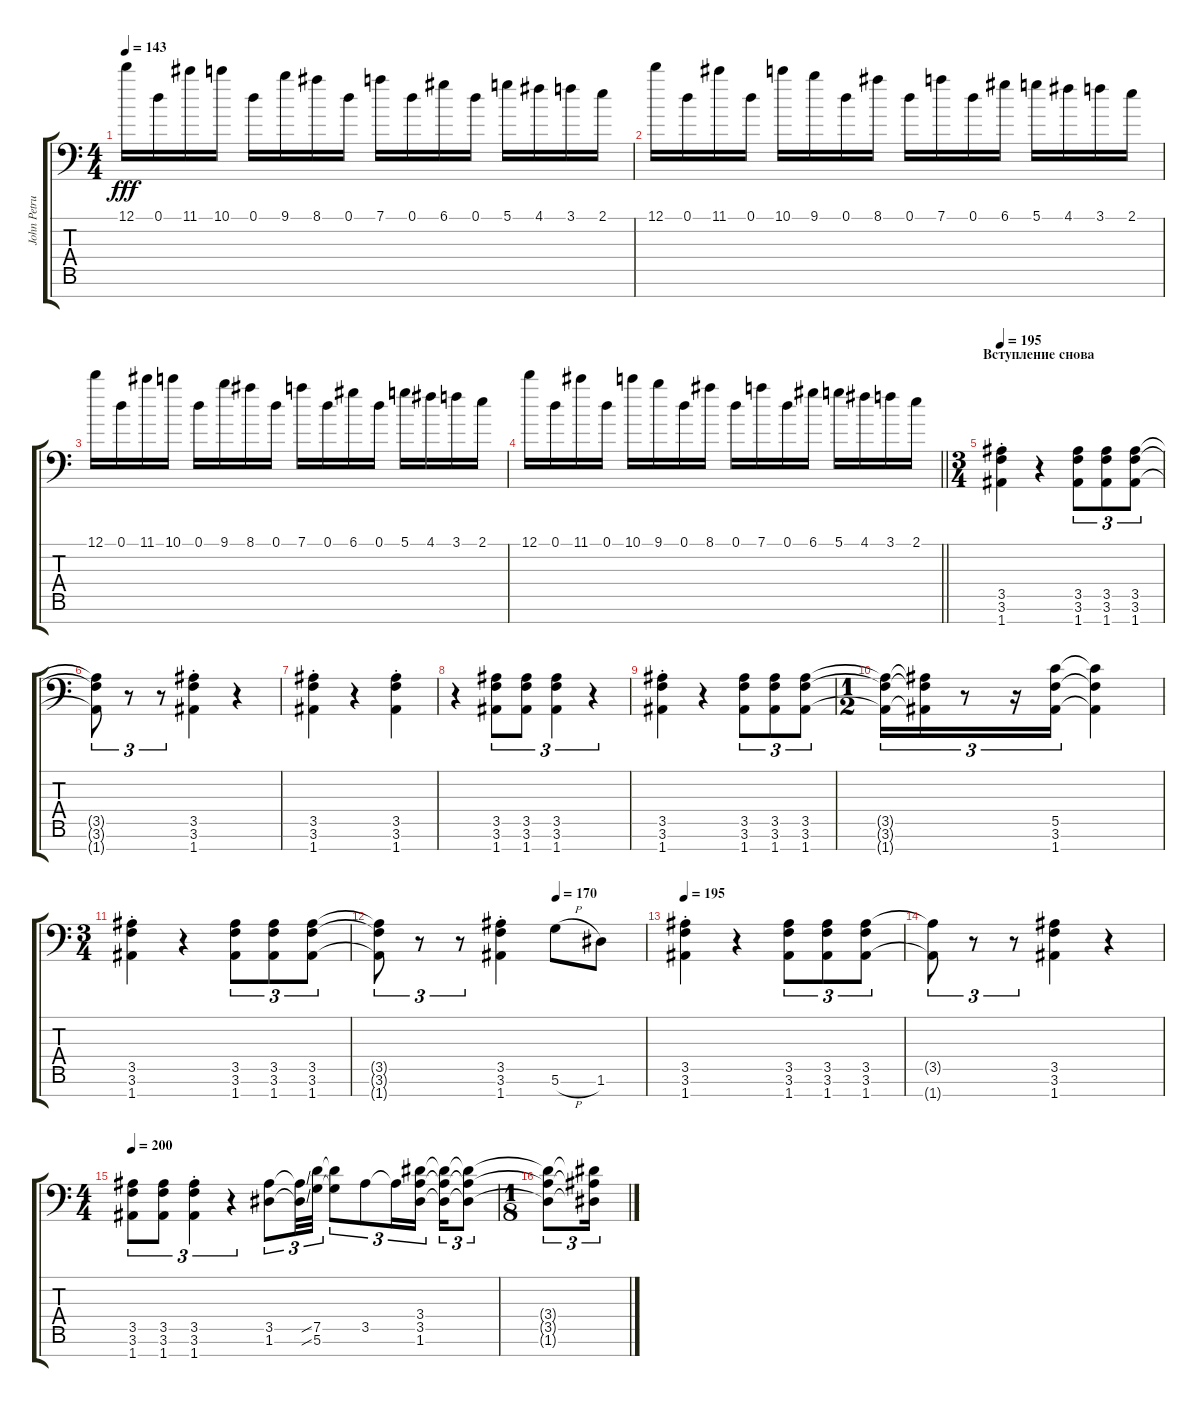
\track ("John Petrucci" "John Petru") {instrument distortionguitar}
\staff {score tabs}
\tuning (D4 A3 F3 C3 G2 D2 A1) {hide}
\ts (4 4)
\tempo 143
\clef f4
\ks c
12.1.16{dy fff volume 13} 0.1.16 11.1.16 10.1.16 0.1.16 9.1.16 8.1.16 0.1.16 7.1.16 0.1.16 6.1.16 0.1.16 5.1.16 4.1.16 3.1.16 2.1.16 |
12.1.16 0.1.16 11.1.16 0.1.16 10.1.16 9.1.16 0.1.16 8.1.16 0.1.16 7.1.16 0.1.16 6.1.16 5.1.16 4.1.16 3.1.16 2.1.16 |
12.1.16 0.1.16 11.1.16 10.1.16 0.1.16 9.1.16 8.1.16 0.1.16 7.1.16 0.1.16 6.1.16 0.1.16 5.1.16 4.1.16 3.1.16 2.1.16 |
\barLineRight lightlight
12.1.16 0.1.16 11.1.16 0.1.16 10.1.16 9.1.16 0.1.16 8.1.16 0.1.16 7.1.16 0.1.16 6.1.16 5.1.16 4.1.16 3.1.16 2.1.16 |
\ts (3 4)
\section ("" "Вступление снова")
\tempo 195
(3.5 3.6{st} 1.7).4{balance 5} r.4 (3.5 3.6 1.7).8{tu (3 2)} (3.5 3.6 1.7).8{tu (3 2)} (3.5 3.6 1.7).8{tu (3 2)} |
(3.5{t} 3.6{t} 1.7{t}).8{tu (3 2)} r.8{tu (3 2)} r.8{tu (3 2)} (3.5 3.6{st} 1.7).4 r.4 |
(3.5 3.6{st} 1.7).4 r.4 (3.5 3.6{st} 1.7).4 |
r.4 (3.5 3.6 1.7).8{tu (3 2)} (3.5 3.6 1.7).8{tu (3 2)} (3.5 3.6 1.7).4{tu (3 2)} r.4{tu (3 2)} |
(3.5 3.6{st} 1.7).4 r.4 (3.5 3.6 1.7).8{tu (3 2)} (3.5 3.6 1.7).8{tu (3 2)} (3.5 3.6 1.7).8{tu (3 2)} |
\ts (1 2)
(3.5{t} 3.6{t} 1.7{t}).16{tu (3 2)} (3.5{t} 3.6{t} 1.7{t}).16{tu (3 2)} r.8{tu (3 2)} r.16{tu (3 2)} (5.5 3.6 1.7).16{tu (3 2)} (5.5{t} 3.6{t} 1.7{t}).4 |
\ts (3 4)
(3.5 3.6{st} 1.7).4 r.4 (3.5 3.6 1.7).8{tu (3 2)} (3.5 3.6 1.7).8{tu (3 2)} (3.5 3.6 1.7).8{tu (3 2)} |
\tempo (170 0.6666666666666666)
(3.5{t} 3.6{t} 1.7{t}).8{tu (3 2)} r.8{tu (3 2)} r.8{tu (3 2)} (3.5 3.6{st} 1.7).4 5.6{h}.8 1.6.8 |
\tempo 195
(3.5 3.6{st} 1.7).4 r.4 (3.5 3.6 1.7).8{tu (3 2)} (3.5 3.6 1.7).8{tu (3 2)} (3.5 3.6 1.7).8{tu (3 2)} |
(3.5{t} 1.7{t}).8{tu (3 2)} r.8{tu (3 2)} r.8{tu (3 2)} (3.5 3.6 1.7).4 r.4 |
\ts (4 4)
\tempo 200
(3.5 3.6 1.7).8{tu (3 2)} (3.5 3.6 1.7).8{tu (3 2)} (3.5 3.6{st} 1.7).4{tu (3 2)} r.4{tu (3 2)} (3.5 1.6).8{tu (3 2)} (3.5{ss t} 1.6{ss t}).32{tu (3 2)} (7.5 5.6).32{tu (3 2)} (7.5{t} 5.6{t}).8{tu (3 2)} 3.5.8{tu (3 2)} 3.5{t}.16{tu (3 2)} (3.4 3.5 1.6).16{tu (3 2) beam splitsecondary} (3.4{t} 3.5{t} 1.6{t}).16{tu (3 2)} (3.4{t} 3.5{t} 1.6{t}).8{tu (3 2)} |
\ts (1 8)
(3.4{t} 3.5{t} 1.6{t}).8{tu (3 2)} (3.4{t} 3.5{t} 1.6{t}).16{tu (3 2)}
